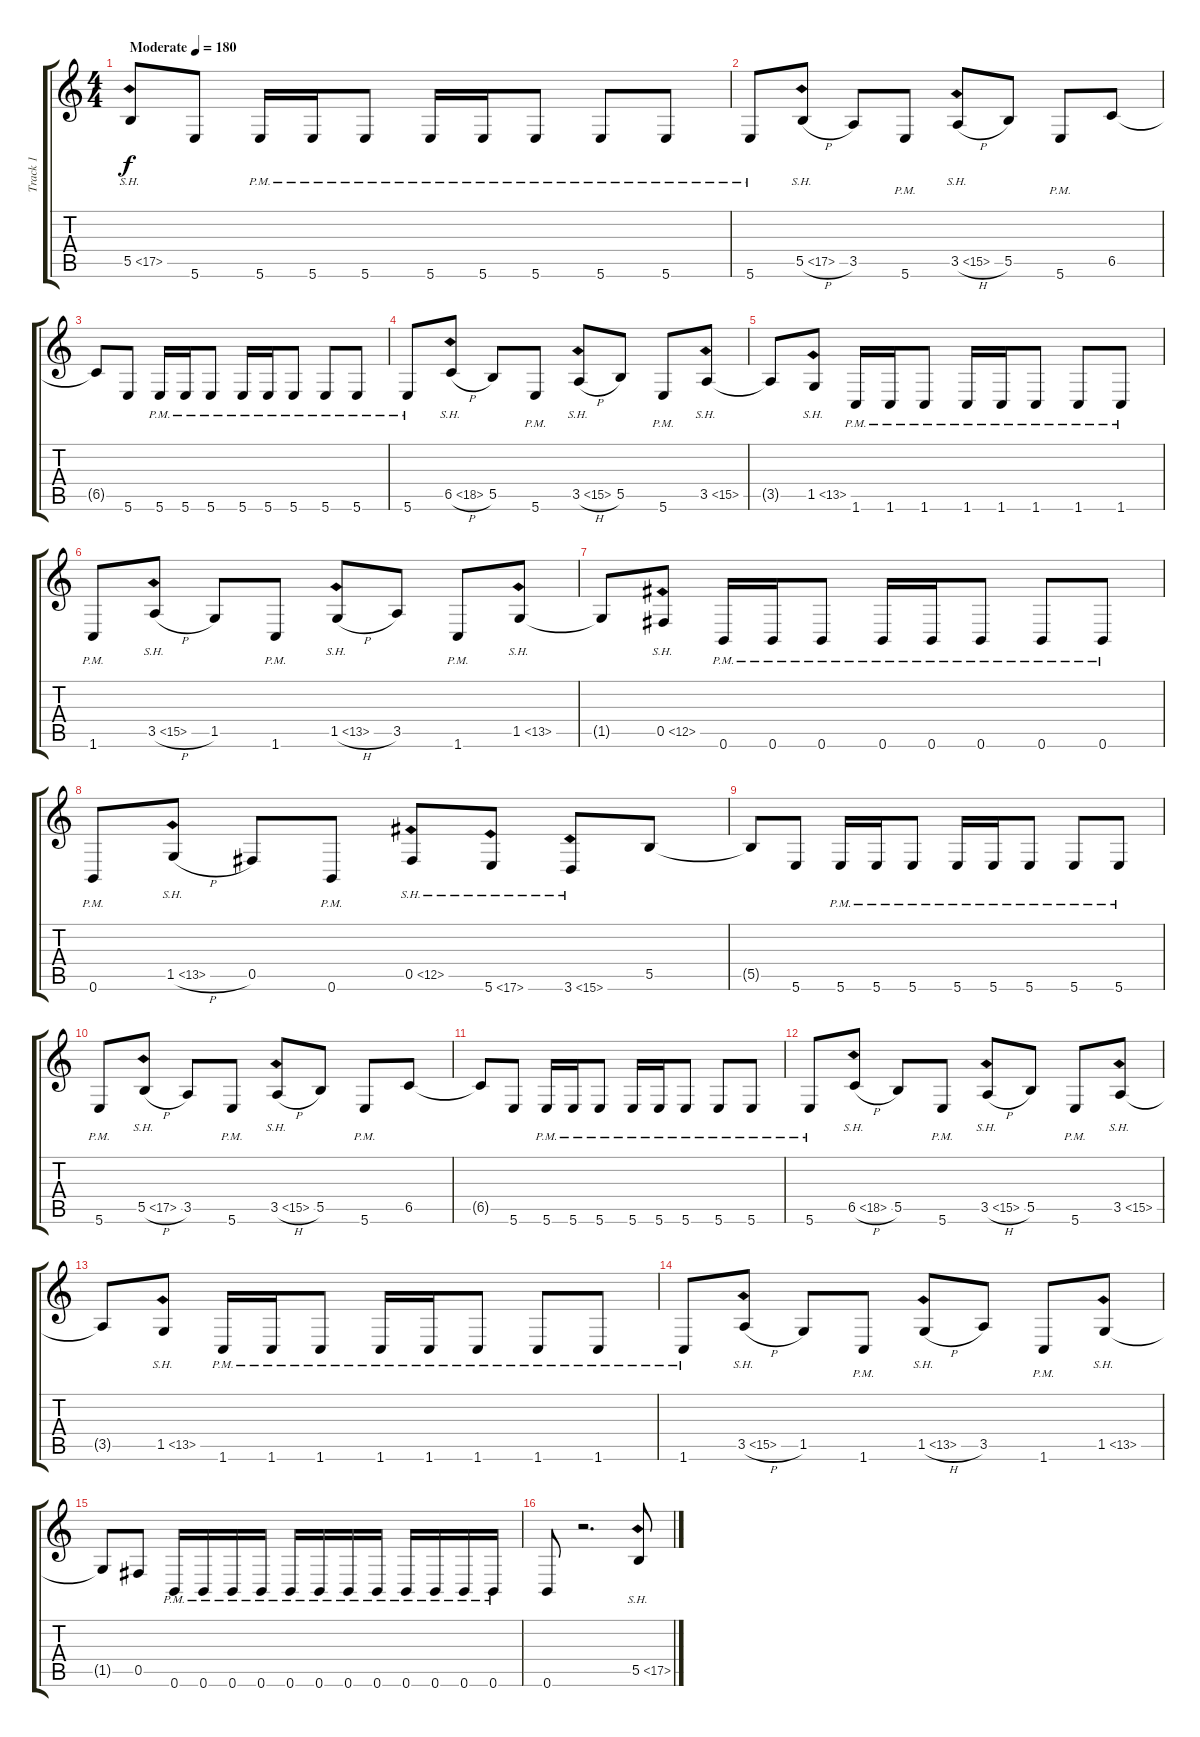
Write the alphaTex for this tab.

\track ("Track 1" "Track 1") {instrument distortionguitar}
\staff {score tabs}
\tuning (Db4 Ab3 E3 B2 Gb2 B1) {hide}
\ts (4 4)
\tempo (180 "Moderate")
\clef g2
\ks c
5.5{sh 12}.8{dy f instrument distortionguitar} 5.6.8 5.6{pm}.16 5.6{pm}.16 5.6{pm}.8 5.6{pm}.16 5.6{pm}.16 5.6{pm}.8 5.6{pm}.8 5.6{pm}.8 |
5.6{pm}.8 5.5{sh 12 h}.8 3.5.8 5.6{pm}.8 3.5{sh 12 h}.8 5.5.8 5.6{pm}.8 6.5.8 |
6.5{t}.8 5.6.8 5.6{pm}.16 5.6{pm}.16 5.6{pm}.8 5.6{pm}.16 5.6{pm}.16 5.6{pm}.8 5.6{pm}.8 5.6{pm}.8 |
5.6{pm}.8 6.5{sh 12 h}.8 5.5.8 5.6{pm}.8 3.5{sh 12 h}.8 5.5.8 5.6{pm}.8 3.5{sh 12}.8 |
3.5{t}.8 1.5{sh 12}.8 1.6{pm}.16 1.6{pm}.16 1.6{pm}.8 1.6{pm}.16 1.6{pm}.16 1.6{pm}.8 1.6{pm}.8 1.6{pm}.8 |
1.6{pm}.8 3.5{sh 12 h}.8 1.5.8 1.6{pm}.8 1.5{sh 12 h}.8 3.5.8 1.6{pm}.8 1.5{sh 12}.8 |
1.5{t}.8 0.5{sh 12}.8 0.6{pm}.16 0.6{pm}.16 0.6{pm}.8 0.6{pm}.16 0.6{pm}.16 0.6{pm}.8 0.6{pm}.8 0.6{pm}.8 |
0.6{pm}.8 1.5{sh 12 h}.8 0.5.8 0.6{pm}.8 0.5{sh 12}.8 5.6{sh 12}.8 3.6{sh 12}.8 5.5.8 |
5.5{t}.8 5.6.8 5.6{pm}.16 5.6{pm}.16 5.6{pm}.8 5.6{pm}.16 5.6{pm}.16 5.6{pm}.8 5.6{pm}.8 5.6{pm}.8 |
5.6{pm}.8 5.5{sh 12 h}.8 3.5.8 5.6{pm}.8 3.5{sh 12 h}.8 5.5.8 5.6{pm}.8 6.5.8 |
6.5{t}.8 5.6.8 5.6{pm}.16 5.6{pm}.16 5.6{pm}.8 5.6{pm}.16 5.6{pm}.16 5.6{pm}.8 5.6{pm}.8 5.6{pm}.8 |
5.6{pm}.8 6.5{sh 12 h}.8 5.5.8 5.6{pm}.8 3.5{sh 12 h}.8 5.5.8 5.6{pm}.8 3.5{sh 12}.8 |
3.5{t}.8 1.5{sh 12}.8 1.6{pm}.16 1.6{pm}.16 1.6{pm}.8 1.6{pm}.16 1.6{pm}.16 1.6{pm}.8 1.6{pm}.8 1.6{pm}.8 |
1.6{pm}.8 3.5{sh 12 h}.8 1.5.8 1.6{pm}.8 1.5{sh 12 h}.8 3.5.8 1.6{pm}.8 1.5{sh 12}.8 |
1.5{t}.8 0.5.8 0.6{pm}.16 0.6{pm}.16 0.6{pm}.16 0.6{pm}.16 0.6{pm}.16 0.6{pm}.16 0.6{pm}.16 0.6{pm}.16 0.6{pm}.16 0.6{pm}.16 0.6{pm}.16 0.6{pm}.16 |
0.6.8 r.2{d} 5.5{sh 12}.8
